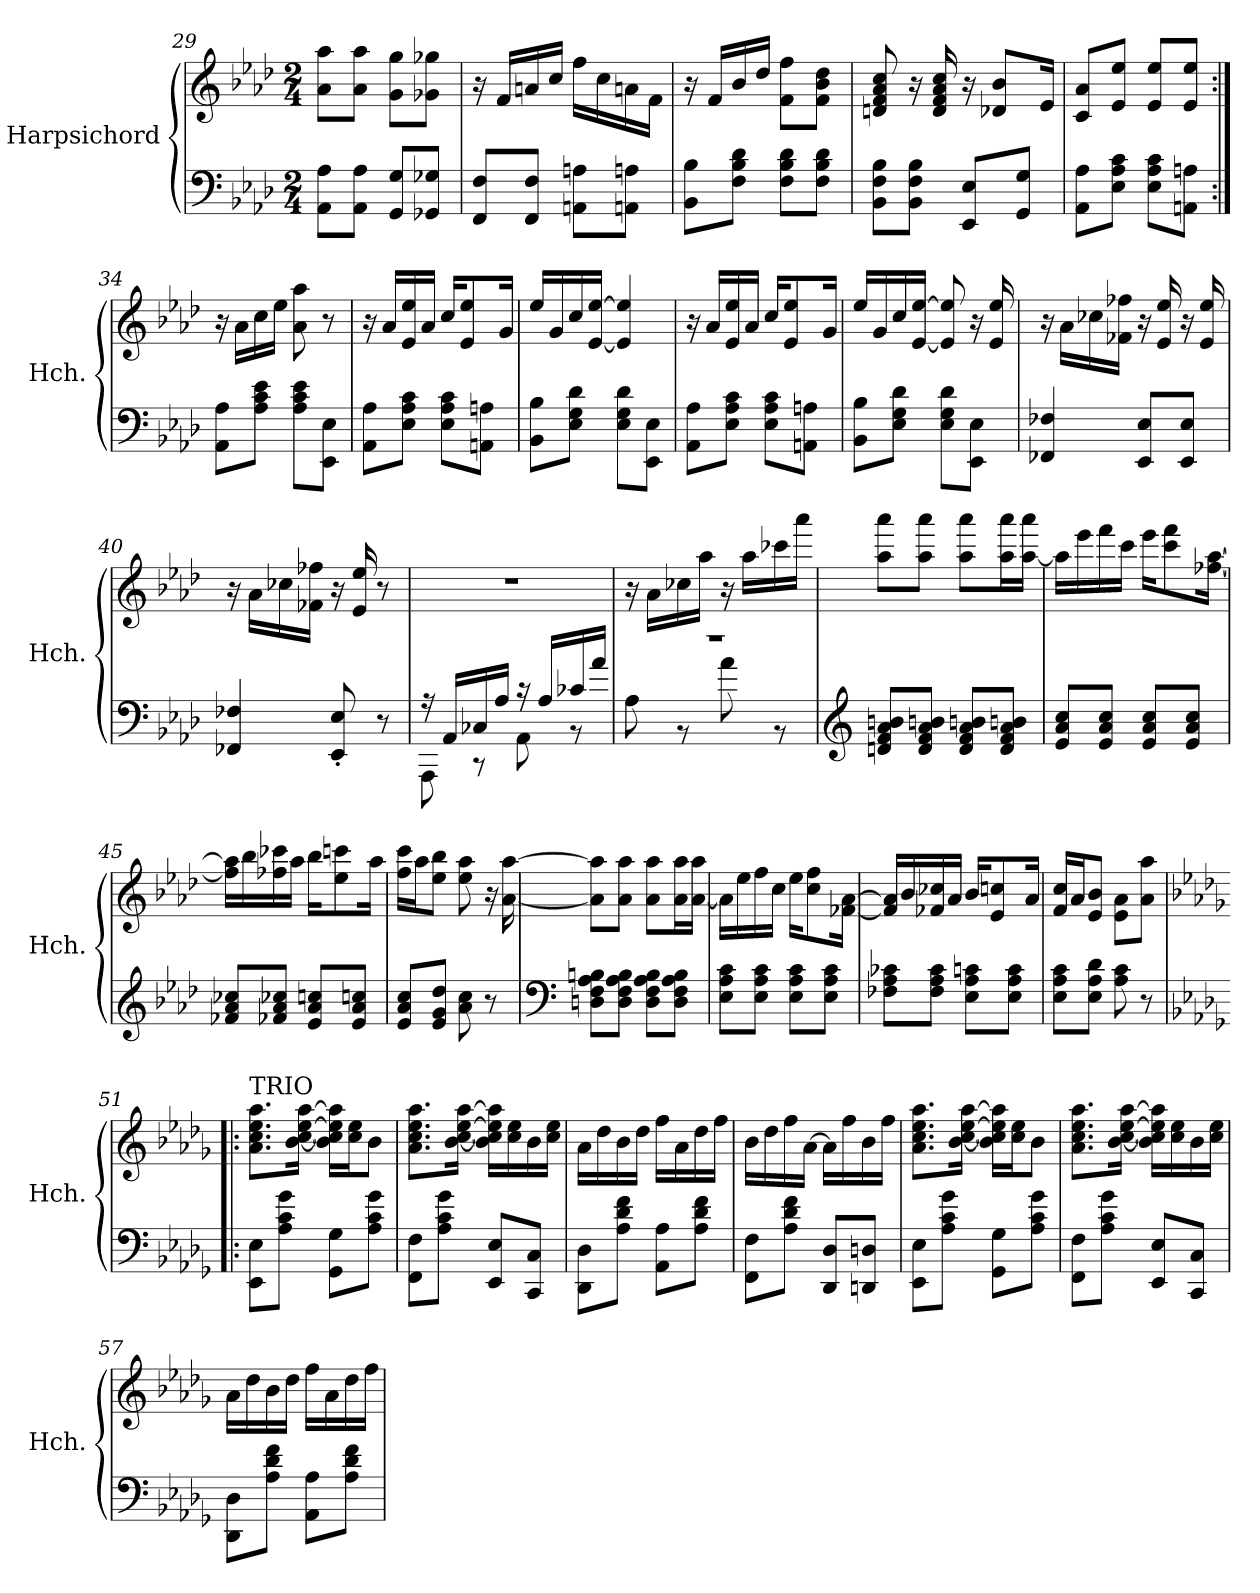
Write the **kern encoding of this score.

**kern	**kern
*part1	*part1
*staff2	*staff1
*I"Harpsichord	*
*I'Hch.	*
*clefF4	*clefG2
*k[b-e-a-d-]	*k[b-e-a-d-]
*M2/4	*M2/4
=29	=29
8AA-\ 8A-\L	8a-\ 8aa-\L
8AA-\ 8A-\J	8a-\ 8aa-\J
8GG/ 8G/L	8g\ 8gg\L
8GG-X/ 8G-X/J	8g-X\ 8gg-X\J
=30	=30
8FF/ 8F/L	16r
.	16f/LL
8FF/ 8F/J	16an/
.	16cc/JJ
8AAn\ 8An\L	16ff\LL
.	16cc\
8AAn\ 8An\J	16an\
.	16f\JJ
=31	=31
8BB-\ 8B-\L	16r
.	16f/LL
8F\ 8B-\ 8d-\J	16b-/
.	16dd-/JJ
8F\ 8B-\ 8d-\L	8f\ 8ff\L
8F\ 8B-\ 8d-\J	8f\ 8b-\ 8dd-\J
!!LO:LB:g=z
=32	=32
8BB-\ 8F\ 8B-\L	8dn/ 8f/ 8a-/ 8cc/
8BB-\ 8F\ 8B-\J	16r
.	16d/ 16f/ 16a-/ 16cc/
8EE-/ 8E-/L	16r
.	8d-X/ 8b-/L
8GG/ 8G/J	.
.	16e-/Jk
=33	=33
8AA-\ 8A-\L	8c/ 8a-/L
8E-\ 8A-\ 8c\J	8e-/ 8ee-/J
8E-\ 8A-\ 8c\L	8e-/ 8ee-/L
8AAn\ 8An\J	8e-/ 8ee-/J
=34:|!	=34:|!
8AA-\ 8A-\L	16r
.	16a-\LL
8A-\ 8c\ 8e-\J	16cc\
.	16ee-\JJ
8A-\ 8c\ 8e-\L	8a-\ 8aa-\
8EE-\ 8E-\J	8r
=35	=35
8AA-\ 8A-\L	16r
.	16a-/LL
8E-\ 8A-\ 8c\J	16e-/ 16ee-/
.	16a-/JJ
8E-\ 8A-\ 8c\L	16cc/KL
.	8e-/ 8ee-/
8AAn\ 8An\J	.
.	16g/Jk
=36	=36
8BB-\ 8B-\L	16ee-/LL
.	16g/
8E-\ 8G\ 8d-\J	16cc/
.	[16e-/ [16ee-/JJ
8E-\ 8G\ 8d-\L	4e-/] 4ee-/]
8EE-\ 8E-\J	.
!!LO:LB:g=z
=37	=37
8AA-\ 8A-\L	16r
.	16a-/LL
8E-\ 8A-\ 8c\J	16e-/ 16ee-/
.	16a-/JJ
8E-\ 8A-\ 8c\L	16cc/KL
.	8e-/ 8ee-/
8AAn\ 8An\J	.
.	16g/Jk
=38	=38
8BB-\ 8B-\L	16ee-/LL
.	16g/
8E-\ 8G\ 8d-\J	16cc/
.	[16e-/ [16ee-/JJ
8E-\ 8G\ 8d-\L	8e-/] 8ee-/]
8EE-\ 8E-\J	16r
.	16e-/ 16ee-/
=39	=39
4FF-X/ 4F-X/	16r
.	16a-\LL
.	16cc-X\
.	16f-X\ 16ff-X\JJ
8EE-/ 8E-/L	16r
.	16e-/ 16ee-/
8EE-/ 8E-/J	16r
.	16e-/ 16ee-/
=40	=40
4FF-X/ 4F-X/	16r
.	16a-\LL
.	16cc-X\
.	16f-X\ 16ff-X\JJ
8EE-/' 8E-/'	16r
.	16e-/ 16ee-/
8r	8r
!!LO:LB:g=z
=41	=41
*^	*
16r	8AAA-\	2r
16AA-/LL	.	.
16C-X/	8r	.
16A-/JJ	.	.
16r	8AA-\	.
16A-/LL	.	.
16c-X/	8r	.
16a-/JJ	.	.
=42	=42	=42
2r	8A-\	16r
.	.	16a-\LL
.	8r	16cc-X\
.	.	16aa-\JJ
.	8a-\	16r
.	.	16aa-\LL
.	8r	16ccc-X\
.	.	16aaa-\JJ
*v	*v	*
=43	=43
*clefG2	*
8dn/ 8f/ 8a-/ 8bn/L	8aa-\ 8aaa-\L
8d/ 8f/ 8a-/ 8bn/J	8aa-\ 8aaa-\J
8d/ 8f/ 8a-/ 8bn/L	8aa-\ 8aaa-\L
8d/ 8f/ 8a-/ 8bn/J	16aa-\ 16aaa-\L
.	[16aa-\ 16aaa-\JJ
=44	=44
8e-/ 8a-/ 8cc/L	16aa-\LL]
.	16eee-\
8e-/ 8a-/ 8cc/J	16fff\
.	16ccc\JJ
8e-/ 8a-/ 8cc/L	16eee-\KL
.	8ccc\ 8fff\
8e-/ 8a-/ 8cc/J	.
.	[16ff-X\ [16aa-\Jk
!!LO:LB:g=z
=45	=45
8f-X/ 8a-/ 8cc-X/L	16ff-\] 16aa-\]LL
.	16bb-\
8f-X/ 8a-/ 8cc-X/J	16ff-X\ 16ccc-X\
.	16aa-\JJ
8e-/ 8a-/ 8ccn/L	16bb-\KL
.	8ee-\ 8cccn\
8e-/ 8a-/ 8ccn/J	.
.	16aa-\Jk
=46	=46
8e-/ 8a-/ 8cc/L	16ff\ 16ccc\LL
.	16aa-\J
8e-/ 8g/ 8dd-/J	8ee-\ 8bb-\J
8a-\ 8cc\	8ee-\ 8aa-\
8r	16r
.	[16a-\ [16aa-\
=47	=47
*clefF4	*
8Dn\ 8F\ 8A-\ 8Bn\L	8a-\] 8aa-\]L
8D\ 8F\ 8A-\ 8B\J	8a-\ 8aa-\J
8D\ 8F\ 8A-\ 8B\L	8a-\ 8aa-\L
8D\ 8F\ 8A-\ 8B\J	16a-\ 16aa-\L
.	[16a-\ 16aa-\JJ
=48	=48
8E-\ 8A-\ 8c\L	16a-\LL]
.	16ee-\
8E-\ 8A-\ 8c\J	16ff\
.	16cc\JJ
8E-\ 8A-\ 8c\L	16ee-\KL
.	8cc\ 8ff\
8E-\ 8A-\ 8c\J	.
.	[16f-X\ [16a-\Jk
!!LO:PB:g=z
=49	=49
8F-X\ 8A-\ 8c-X\L	16f-/] 16a-/]LL
.	16b-/
8F-\ 8A-\ 8c-\J	16f-X/ 16cc-X/
.	16a-/JJ
8E-\ 8A-\ 8cn\L	16b-/KL
.	8e-/ 8ccn/
8E-\ 8A-\ 8c\J	.
.	16a-/Jk
=50	=50
8E-\ 8A-\ 8c\L	16f/ 16cc/LL
.	16a-/J
8E-\ 8A-\ 8d-\J	8e-/ 8b-/J
8A-\ 8c\	8e-\ 8a-\L
8r	8a-\ 8aa-\J
=51!|:	=51!|:
*k[b-e-a-d-g-]	*k[b-e-a-d-g-]
!	!LO:TX:t=TRIO
8EE-\ 8E-\L	8.a-\ 8.cc\ 8.ee-\ 8.aa-\L
8A-\ 8c\ 8g-\J	.
.	[16b-\ [16cc\ [16ee-\ [16aa-\Jk
8GG-\ 8G-\L	16b-\] 16cc\] 16ee-\] 16aa-\]LL
.	16cc\ 16ee-\J
8A-\ 8c\ 8g-\J	8b-\J
=52	=52
8FF\ 8F\L	8.a-\ 8.cc\ 8.ee-\ 8.aa-\L
8A-\ 8c\ 8g-\J	.
.	[16b-\ [16cc\ [16ee-\ [16aa-\Jk
8EE-/ 8E-/L	16b-\] 16cc\] 16ee-\] 16aa-\]LL
.	16cc\ 16ee-\
8CC/ 8C/J	16b-\
.	16cc\ 16ee-\JJ
!!LO:LB:g=z
=53	=53
8DD-\ 8D-\L	16a-\LL
.	16dd-\
8A-\ 8d-\ 8f\J	16b-\
.	16dd-\JJ
8AA-\ 8A-\L	16ff\LL
.	16a-\
8A-\ 8d-\ 8f\J	16dd-\
.	16ff\JJ
=54	=54
8FF\ 8F\L	16b-\LL
.	16dd-\
8A-\ 8d-\ 8f\J	16ff\
.	[16a-\JJ
8DD-/ 8D-/L	16a-\LL]
.	16ff\
8DDn/ 8Dn/J	16b-\
.	16ff\JJ
=55	=55
8EE-\ 8E-\L	8.a-\ 8.cc\ 8.ee-\ 8.aa-\L
8A-\ 8c\ 8g-\J	.
.	[16b-\ [16cc\ [16ee-\ [16aa-\Jk
8GG-\ 8G-\L	16b-\] 16cc\] 16ee-\] 16aa-\]LL
.	16cc\ 16ee-\J
8A-\ 8c\ 8g-\J	8b-\J
=56	=56
8FF\ 8F\L	8.a-\ 8.cc\ 8.ee-\ 8.aa-\L
8A-\ 8c\ 8g-\J	.
.	[16b-\ [16cc\ [16ee-\ [16aa-\Jk
8EE-/ 8E-/L	16b-\] 16cc\] 16ee-\] 16aa-\]LL
.	16cc\ 16ee-\
8CC/ 8C/J	16b-\
.	16cc\ 16ee-\JJ
=57	=57
8DD-\ 8D-\L	16a-\LL
.	16dd-\
8A-\ 8d-\ 8f\J	16b-\
.	16dd-\JJ
8AA-\ 8A-\L	16ff\LL
.	16a-\
8A-\ 8d-\ 8f\J	16dd-\
.	16ff\JJ
=	=
*-	*-
